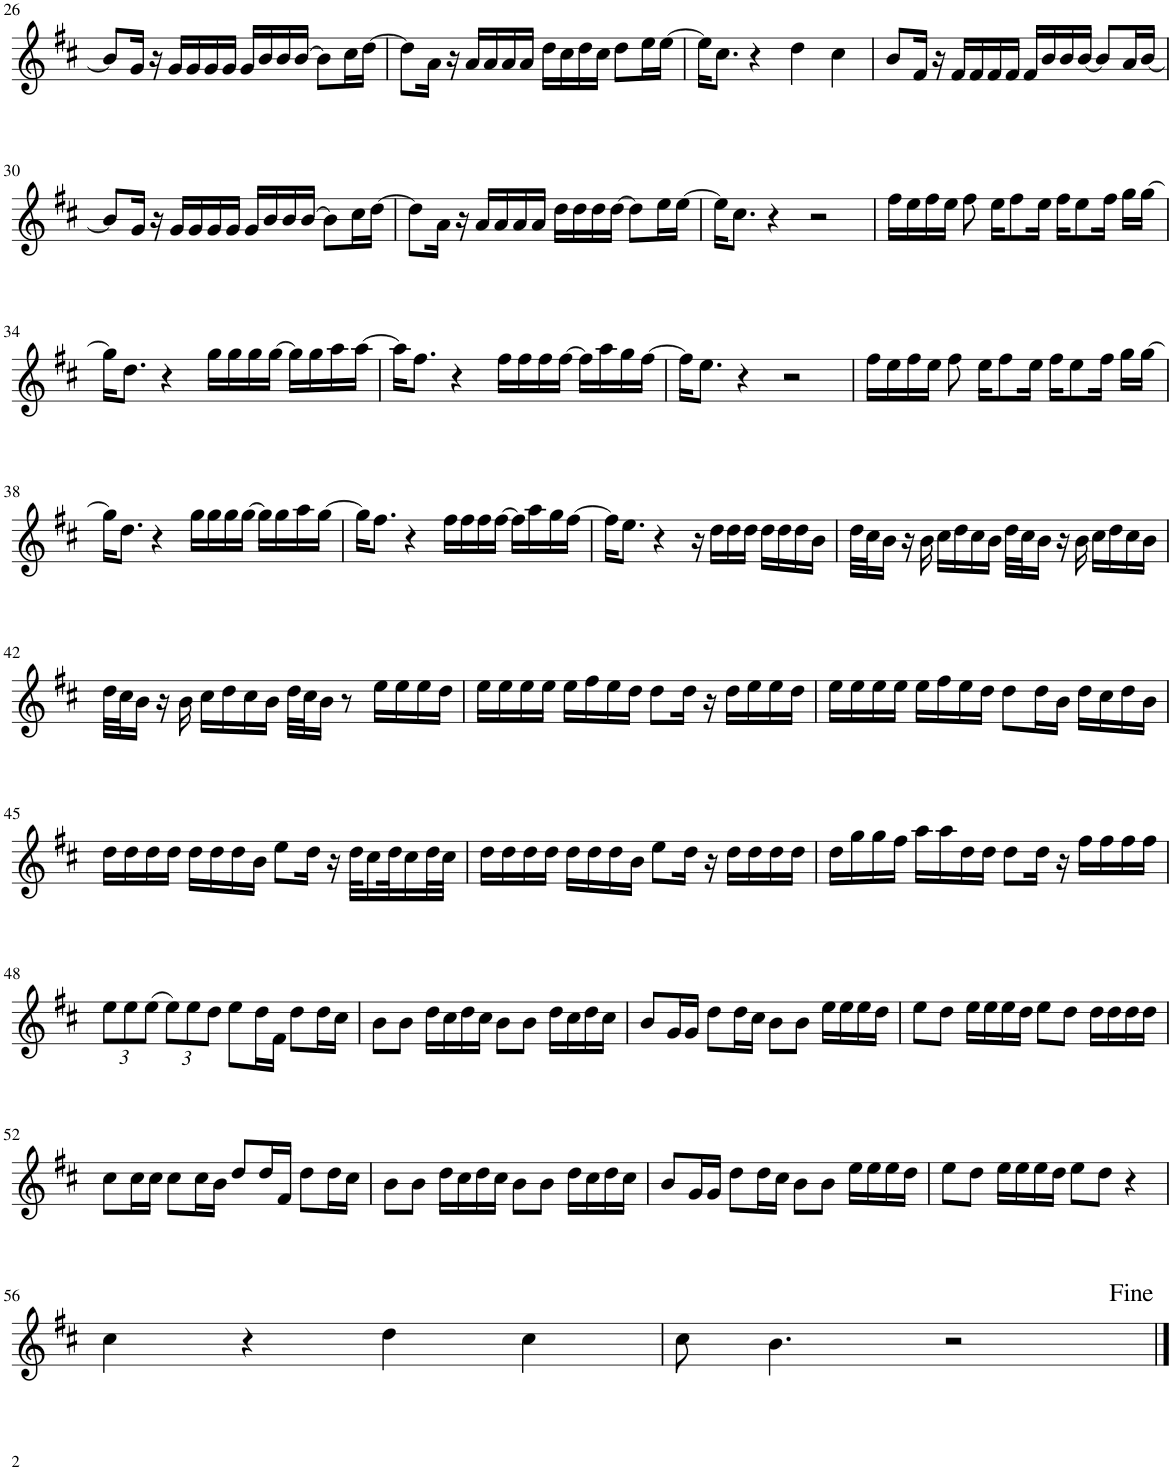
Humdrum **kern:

**kern
*part1
*staff1
*I"Flauta 1
*I'Fl.1
!!LO:PB:g=z
*clefG2
*k[f#c#]
*M4/4
=26
8b/L]
16g/Jk
16r
16g/LL
16g/
16g/
16g/JJ
16g/LL
16b/
16b/
[16b/JJ
8b\L]
16cc#\L
[16dd\JJ
=27
8dd\L]
16a\Jk
16r
16a/LL
16a/
16a/
16a/JJ
16dd\LL
16cc#\
16dd\
16cc#\JJ
8dd\L
16ee\L
[16ee\JJ
=28
16ee\KL]
8.cc#\J
4r
4dd\
4cc#\
=29
8b/L
16f#/Jk
16r
16f#/LL
16f#/
16f#/
16f#/JJ
16f#/LL
16b/
16b/
[16b/JJ
8b/L]
16a/L
[16b/JJ
!!LO:LB:g=z
=30
8b/L]
16g/Jk
16r
16g/LL
16g/
16g/
16g/JJ
16g/LL
16b/
16b/
[16b/JJ
8b\L]
16cc#\L
[16dd\JJ
=31
8dd\L]
16a\Jk
16r
16a/LL
16a/
16a/
16a/JJ
16dd\LL
16dd\
16dd\
[16dd\JJ
8dd\L]
16ee\L
[16ee\JJ
=32
16ee\KL]
8.cc#\J
4r
2r
=33
16ff#\LL
16ee\
16ff#\
16ee\JJ
8ff#\
16ee\KL
8ff#\
16ee\Jk
16ff#\KL
8ee\
16ff#\JL
16gg\LL
[16gg\JJ
!!LO:LB:g=z
=34
16gg\KL]
8.dd\J
4r
16gg\LL
16gg\
16gg\
[16gg\JJ
16gg\LL]
16gg\
16aa\
[16aa\JJ
=35
16aa\KL]
8.ff#\J
4r
16ff#\LL
16ff#\
16ff#\
[16ff#\JJ
16ff#\LL]
16aa\
16gg\
[16ff#\JJ
=36
16ff#\KL]
8.ee\J
4r
2r
=37
16ff#\LL
16ee\
16ff#\
16ee\JJ
8ff#\
16ee\KL
8ff#\
16ee\Jk
16ff#\KL
8ee\
16ff#\JL
16gg\LL
[16gg\JJ
!!LO:LB:g=z
=38
16gg\KL]
8.dd\J
4r
16gg\LL
16gg\
16gg\
[16gg\JJ
16gg\LL]
16gg\
16aa\
[16gg\JJ
=39
16gg\KL]
8.ff#\J
4r
16ff#\LL
16ff#\
16ff#\
[16ff#\JJ
16ff#\LL]
16aa\
16gg\
[16ff#\JJ
=40
16ff#\KL]
8.ee\J
4r
16r
16dd\LL
16dd\
16dd\JJ
16dd\LL
16dd\
16dd\
16b\JJ
=41
32dd\LLL
32cc#\J
16b\JJ
16r
16b\
16cc#\LL
16dd\
16cc#\
16b\JJ
32dd\LLL
32cc#\J
16b\JJ
16r
16b\
16cc#\LL
16dd\
16cc#\
16b\JJ
!!LO:LB:g=z
=42
32dd\LLL
32cc#\J
16b\JJ
16r
16b\
16cc#\LL
16dd\
16cc#\
16b\JJ
32dd\LLL
32cc#\J
16b\JJ
8r
16ee\LL
16ee\
16ee\
16dd\JJ
=43
16ee\LL
16ee\
16ee\
16ee\JJ
16ee\LL
16ff#\
16ee\
16dd\JJ
8dd\L
16dd\Jk
16r
16dd\LL
16ee\
16ee\
16dd\JJ
=44
16ee\LL
16ee\
16ee\
16ee\JJ
16ee\LL
16ff#\
16ee\
16dd\JJ
8dd\L
16dd\L
16b\JJ
16dd\LL
16cc#\
16dd\
16b\JJ
!!LO:LB:g=z
=45
16dd\LL
16dd\
16dd\
16dd\JJ
16dd\LL
16dd\
16dd\
16b\JJ
8ee\L
16dd\Jk
16r
32dd\KLL
16cc#\
32dd\K
16cc#\
32dd\L
32cc#\JJJ
=46
16dd\LL
16dd\
16dd\
16dd\JJ
16dd\LL
16dd\
16dd\
16b\JJ
8ee\L
16dd\Jk
16r
16dd\LL
16dd\
16dd\
16dd\JJ
=47
16dd\LL
16gg\
16gg\
16ff#\JJ
16aa\LL
16aa\
16dd\
16dd\JJ
8dd\L
16dd\Jk
16r
16ff#\LL
16ff#\
16ff#\
16ff#\JJ
!!LO:LB:g=z
=48
*Xbrackettup
12ee\L
12ee\
(12ee\J
12ee\L)
12ee\
12dd\J
8ee\L
16dd\L
16f#\JJ
8dd\L
16dd\L
16cc#\JJ
=49
8b\L
8b\J
16dd\LL
16cc#\
16dd\
16cc#\JJ
8b\L
8b\J
16dd\LL
16cc#\
16dd\
16cc#\JJ
=50
8b/L
16g/L
16g/JJ
8dd\L
16dd\L
16cc#\JJ
8b\L
8b\J
16ee\LL
16ee\
16ee\
16dd\JJ
=51
8ee\L
8dd\J
16ee\LL
16ee\
16ee\
16dd\JJ
8ee\L
8dd\J
16dd\LL
16dd\
16dd\
16dd\JJ
!!LO:LB:g=z
=52
8cc#\L
16cc#\L
16cc#\JJ
8cc#\L
16cc#\L
16b\JJ
8dd/L
16dd/L
16f#/JJ
8dd\L
16dd\L
16cc#\JJ
=53
8b\L
8b\J
16dd\LL
16cc#\
16dd\
16cc#\JJ
8b\L
8b\J
16dd\LL
16cc#\
16dd\
16cc#\JJ
=54
8b/L
16g/L
16g/JJ
8dd\L
16dd\L
16cc#\JJ
8b\L
8b\J
16ee\LL
16ee\
16ee\
16dd\JJ
=55
8ee\L
8dd\J
16ee\LL
16ee\
16ee\
16dd\JJ
8ee\L
8dd\J
4r
!!LO:LB:g=z
=56
4cc#\
4r
4dd\
4cc#\
=57
8cc#\
4.b\
2r
==
*-
